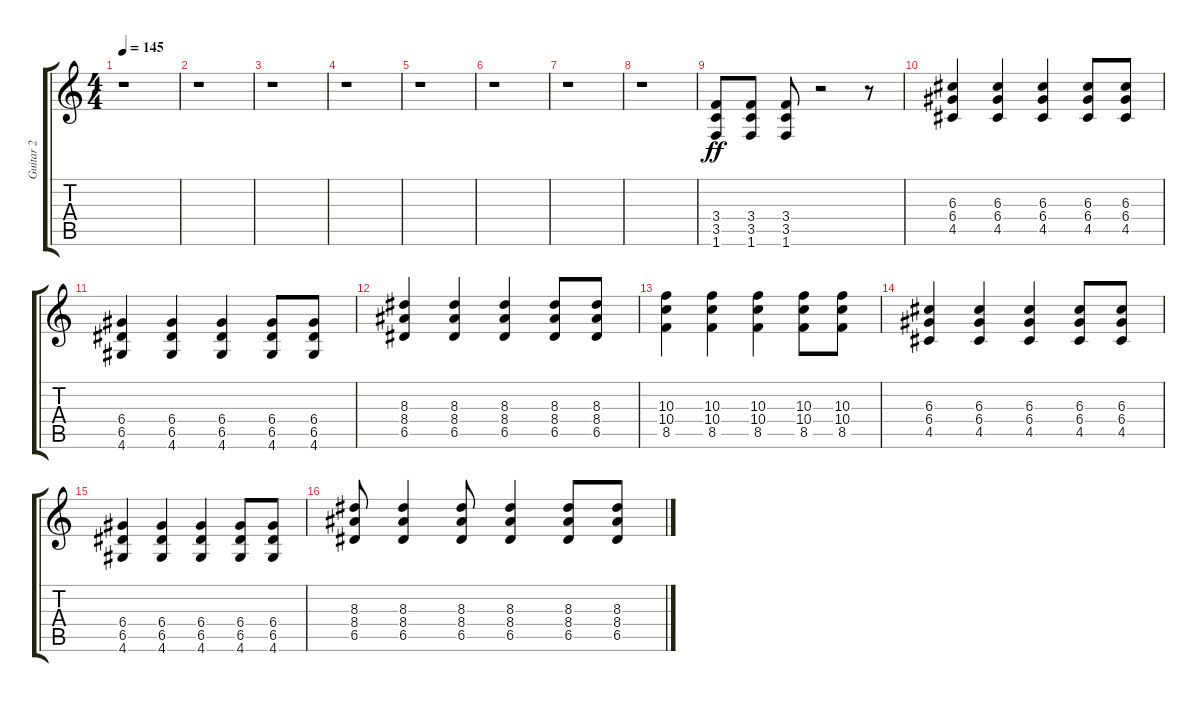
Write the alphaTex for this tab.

\track ("Guitar 2" "Guitar 2") {instrument distortionguitar}
\staff {score tabs}
\tuning (E4 B3 G3 D3 A2 E2) {hide}
\ts (4 4)
\tempo 145
\clef g2
\ks c
r.1{dy mp} |
r.1 |
r.1 |
r.1 |
r.1 |
r.1 |
r.1 |
r.1 |
(3.4 3.5 1.6).8{dy ff} (3.4 3.5 1.6).8 (3.4 3.5 1.6).8 r.2 r.8 |
(6.3 6.4 4.5).4 (6.3 6.4 4.5).4 (6.3 6.4 4.5).4 (6.3 6.4 4.5).8 (6.3 6.4 4.5).8 |
(6.4 6.5 4.6).4 (6.4 6.5 4.6).4 (6.4 6.5 4.6).4 (6.4 6.5 4.6).8 (6.4 6.5 4.6).8 |
(8.3 8.4 6.5).4 (8.3 8.4 6.5).4 (8.3 8.4 6.5).4 (8.3 8.4 6.5).8 (8.3 8.4 6.5).8 |
(10.3 10.4 8.5).4 (10.3 10.4 8.5).4 (10.3 10.4 8.5).4 (10.3 10.4 8.5).8 (10.3 10.4 8.5).8 |
(6.3 6.4 4.5).4 (6.3 6.4 4.5).4 (6.3 6.4 4.5).4 (6.3 6.4 4.5).8 (6.3 6.4 4.5).8 |
(6.4 6.5 4.6).4 (6.4 6.5 4.6).4 (6.4 6.5 4.6).4 (6.4 6.5 4.6).8 (6.4 6.5 4.6).8 |
(8.3 8.4 6.5).8 (8.3 8.4 6.5).4 (8.3 8.4 6.5).8 (8.3 8.4 6.5).4 (8.3 8.4 6.5).8 (8.3 8.4 6.5).8
